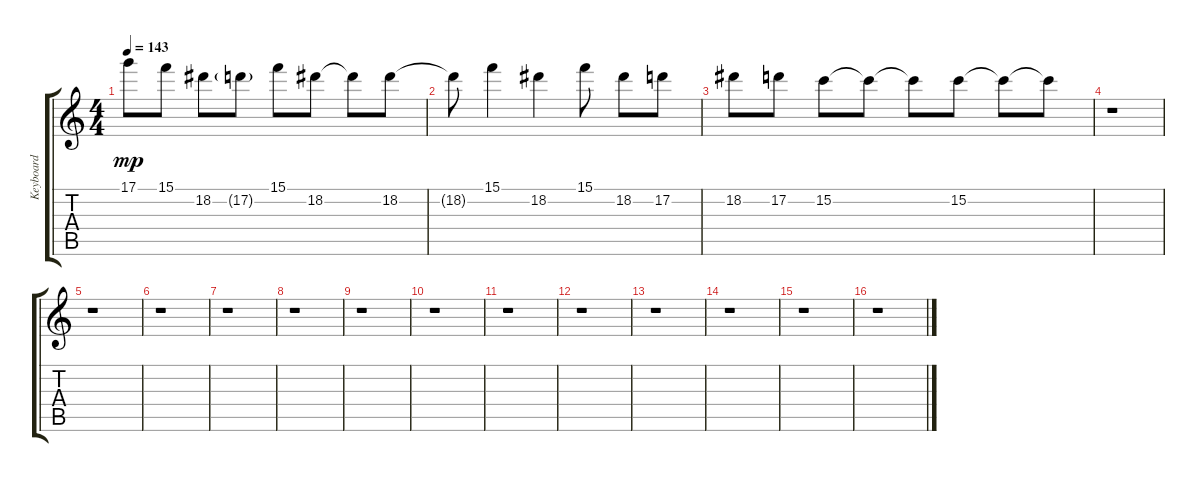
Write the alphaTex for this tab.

\track ("Keyboard" "Keyboard") {instrument electricguitarjazz}
\staff {score tabs}
\tuning (D4 A3 F3 C3 G2 C2) {hide}
\ts (4 4)
\tempo 143
\clef g2
\ks c
17.1.8{dy mp} 15.1.8 18.2.8 17.2{g}.8 15.1.8 18.2.8 18.2{t}.8 18.2.8 |
18.2{t}.8 15.1.4 18.2.4 15.1.8 18.2.8 17.2.8 |
18.2.8 17.2.8 15.2.8 15.2{t}.8 15.2{t}.8 15.2.8 15.2{t}.8 15.2{t}.8 |
r.1 |
r.1 |
r.1 |
r.1 |
r.1 |
r.1 |
r.1 |
r.1 |
r.1 |
r.1 |
r.1 |
r.1 |
r.1
